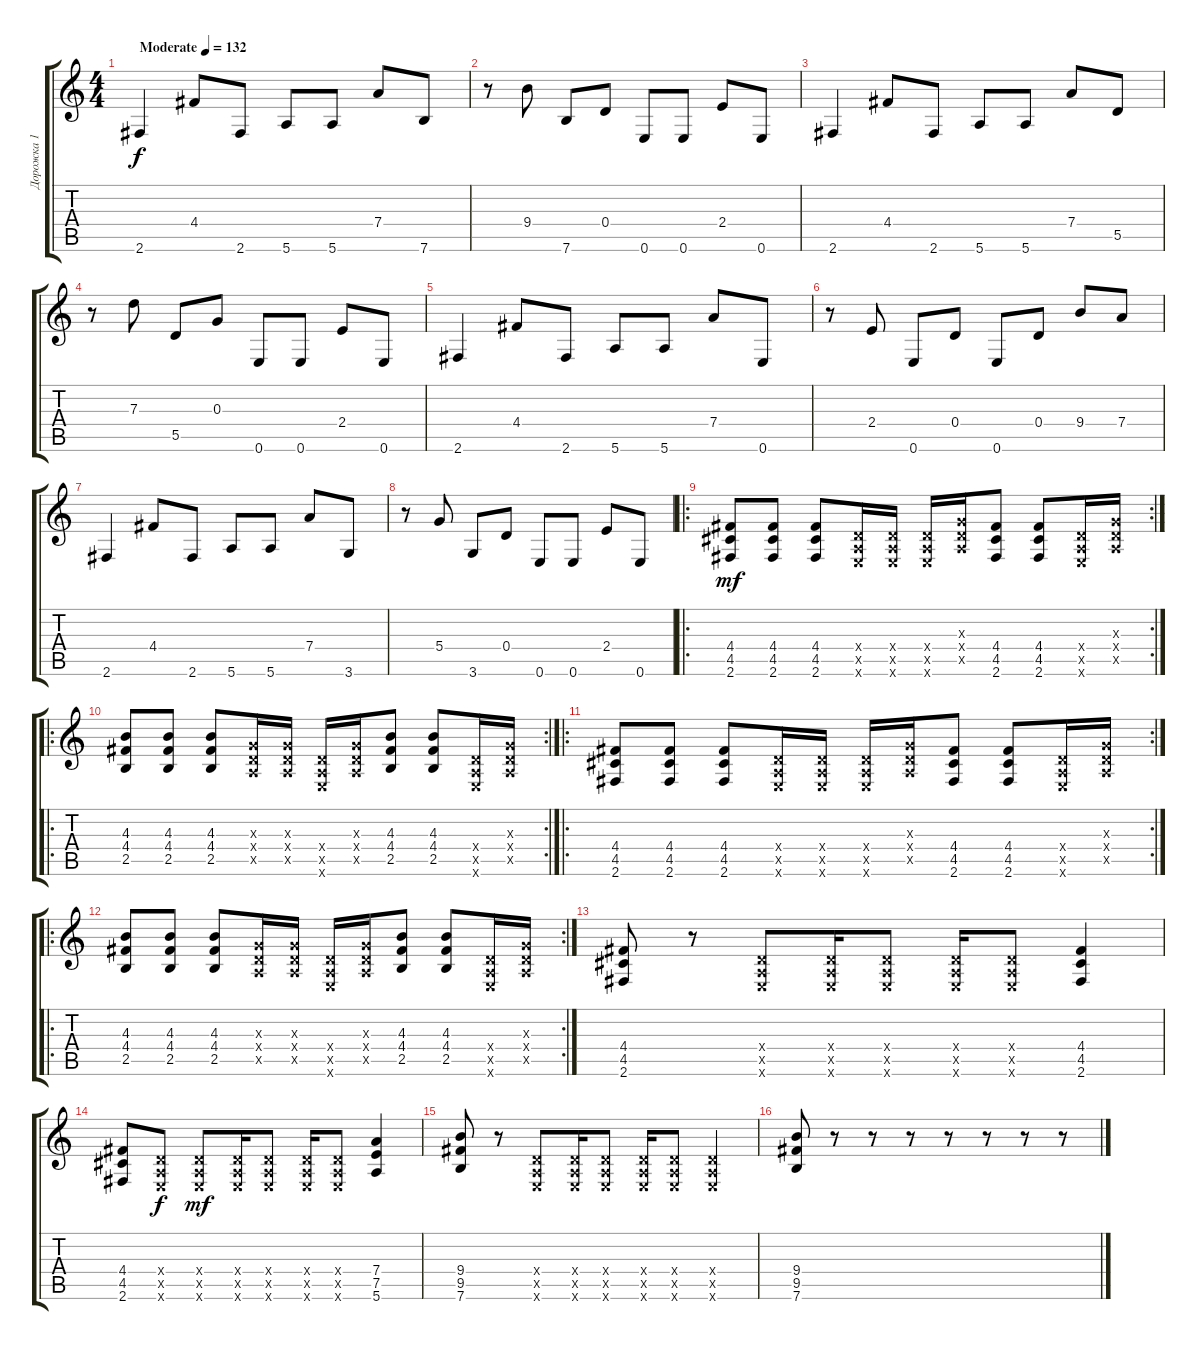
\track ("Дорожка 1" "Дорожка 1") {instrument acousticguitarsteel}
\staff {score tabs}
\tuning (E4 B3 G3 D3 A2 E2) {hide}
\ts (4 4)
\tempo (132 "Moderate")
\clef g2
\ks c
2.6.4{dy f instrument acousticguitarsteel} 4.4.8 2.6.8 5.6.8 5.6.8 7.4.8 7.6.8 |
r.8 9.4.8 7.6.8 0.4.8 0.6.8 0.6.8 2.4.8 0.6.8 |
2.6.4 4.4.8 2.6.8 5.6.8 5.6.8 7.4.8 5.5.8 |
r.8 7.3.8 5.5.8 0.3.8 0.6.8 0.6.8 2.4.8 0.6.8 |
2.6.4 4.4.8 2.6.8 5.6.8 5.6.8 7.4.8 0.6.8 |
r.8 2.4.8 0.6.8 0.4.8 0.6.8 0.4.8 9.4.8 7.4.8 |
2.6.4 4.4.8 2.6.8 5.6.8 5.6.8 7.4.8 3.6.8 |
r.8 5.4.8 3.6.8 0.4.8 0.6.8 0.6.8 2.4.8 0.6.8 |
\ro
\rc 2
(4.4 4.5 2.6).8{dy mf} (4.4 4.5 2.6).8 (4.4 4.5 2.6).8 (0.4{x} 0.5{x} 0.6{x}).16 (0.4{x} 0.5{x} 0.6{x}).16 (0.4{x} 0.5{x} 0.6{x}).16 (0.3{x} 0.4{x} 0.5{x}).16 (4.4 4.5 2.6).8 (4.4 4.5 2.6).8 (0.4{x} 0.5{x} 0.6{x}).16 (0.3{x} 0.4{x} 0.5{x}).16 |
\ro
\rc 2
(4.3 4.4 2.5).8 (4.3 4.4 2.5).8 (4.3 4.4 2.5).8 (0.3{x} 0.4{x} 0.5{x}).16 (0.3{x} 0.4{x} 0.5{x}).16 (0.4{x} 0.5{x} 0.6{x}).16 (0.3{x} 0.4{x} 0.5{x}).16 (4.3 4.4 2.5).8 (4.3 4.4 2.5).8 (0.4{x} 0.5{x} 0.6{x}).16 (0.3{x} 0.4{x} 0.5{x}).16 |
\ro
\rc 2
(4.4 4.5 2.6).8 (4.4 4.5 2.6).8 (4.4 4.5 2.6).8 (0.4{x} 0.5{x} 0.6{x}).16 (0.4{x} 0.5{x} 0.6{x}).16 (0.4{x} 0.5{x} 0.6{x}).16 (0.3{x} 0.4{x} 0.5{x}).16 (4.4 4.5 2.6).8 (4.4 4.5 2.6).8 (0.4{x} 0.5{x} 0.6{x}).16 (0.3{x} 0.4{x} 0.5{x}).16 |
\ro
\rc 2
(4.3 4.4 2.5).8 (4.3 4.4 2.5).8 (4.3 4.4 2.5).8 (0.3{x} 0.4{x} 0.5{x}).16 (0.3{x} 0.4{x} 0.5{x}).16 (0.4{x} 0.5{x} 0.6{x}).16 (0.3{x} 0.4{x} 0.5{x}).16 (4.3 4.4 2.5).8 (4.3 4.4 2.5).8 (0.4{x} 0.5{x} 0.6{x}).16 (0.3{x} 0.4{x} 0.5{x}).16 |
(4.4 4.5 2.6).8 r.8 (0.4{x} 0.5{x} 0.6{x}).8 (0.4{x} 0.5{x} 0.6{x}).16 (0.4{x} 0.5{x} 0.6{x}).8 (0.4{x} 0.5{x} 0.6{x}).16 (0.4{x} 0.5{x} 0.6{x}).8 (4.4 4.5 2.6).4 |
(4.4 4.5 2.6).8 (0.4{x} 0.5{x} 0.6{x}).8{dy f} (0.4{x} 0.5{x} 0.6{x}).8{dy mf} (0.4{x} 0.5{x} 0.6{x}).16 (0.4{x} 0.5{x} 0.6{x}).8 (0.4{x} 0.5{x} 0.6{x}).16 (0.4{x} 0.5{x} 0.6{x}).8 (7.4 7.5 5.6).4 |
(9.4 9.5 7.6).8 r.8 (0.4{x} 0.5{x} 0.6{x}).8 (0.4{x} 0.5{x} 0.6{x}).16 (0.4{x} 0.5{x} 0.6{x}).8 (0.4{x} 0.5{x} 0.6{x}).16 (0.4{x} 0.5{x} 0.6{x}).8 (0.4{x} 0.5{x} 0.6{x}).4 |
(9.4 9.5 7.6).8 r.8 r.8 r.8 r.8 r.8 r.8 r.8
